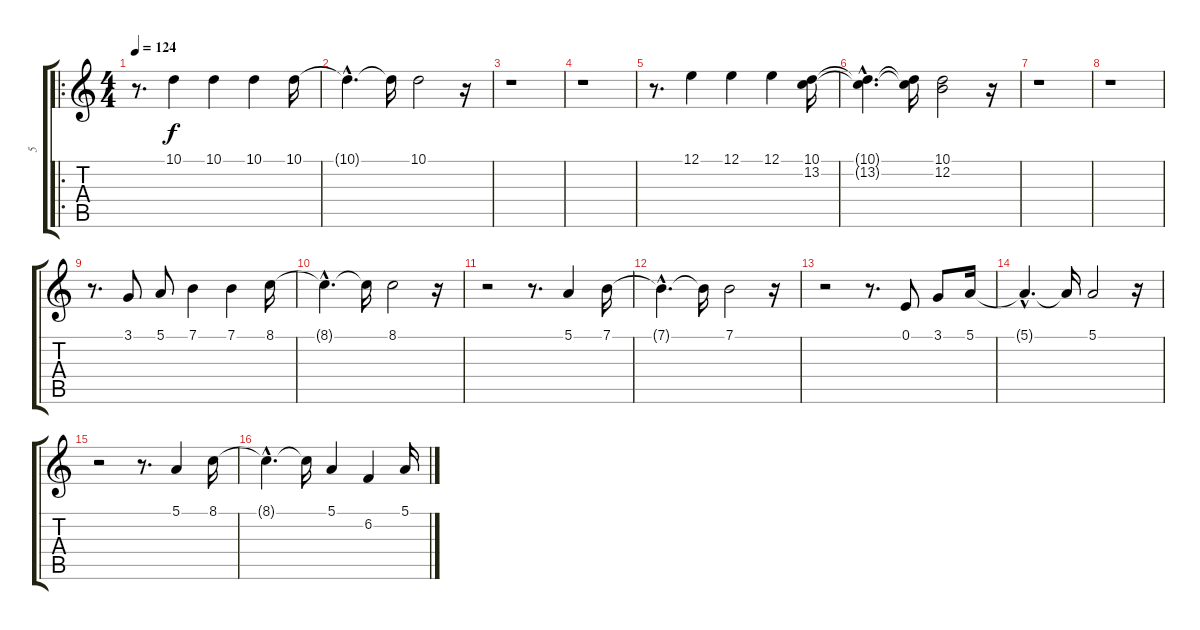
\track ("5" "5") {instrument pad4choir}
\staff {score tabs}
\tuning (E4 B3 G3 D3 A2 E2) {hide}
\ro
\ts (4 4)
\tempo 124
\clef g2
\ks c
r.8{d dy f instrument pad4choir} 10.1.4 10.1.4 10.1.4 10.1.16 |
10.1{hac t}.4{d} 10.1{t}.16 10.1.2 r.16 |
r.1 |
r.1 |
r.8{d} 12.1.4 12.1.4 12.1.4 (10.1 13.2).16 |
(10.1{hac t} 13.2{hac t}).4{d} (10.1{t} 13.2{t}).16 (10.1 12.2).2 r.16 |
r.1 |
r.1 |
r.8{d} 3.1.8 5.1.8 7.1.4 7.1.4 8.1.16 |
8.1{hac t}.4{d} 8.1{t}.16 8.1.2 r.16 |
r.2 r.8{d} 5.1.4 7.1.16 |
7.1{hac t}.4{d} 7.1{t}.16 7.1.2 r.16 |
r.2 r.8{d} 0.1.8 3.1.8 5.1.16 |
5.1{hac t}.4{d} 5.1{t}.16 5.1.2 r.16 |
r.2 r.8{d} 5.1.4 8.1.16 |
8.1{hac t}.4{d} 8.1{t}.16 5.1.4 6.2.4 5.1.16
